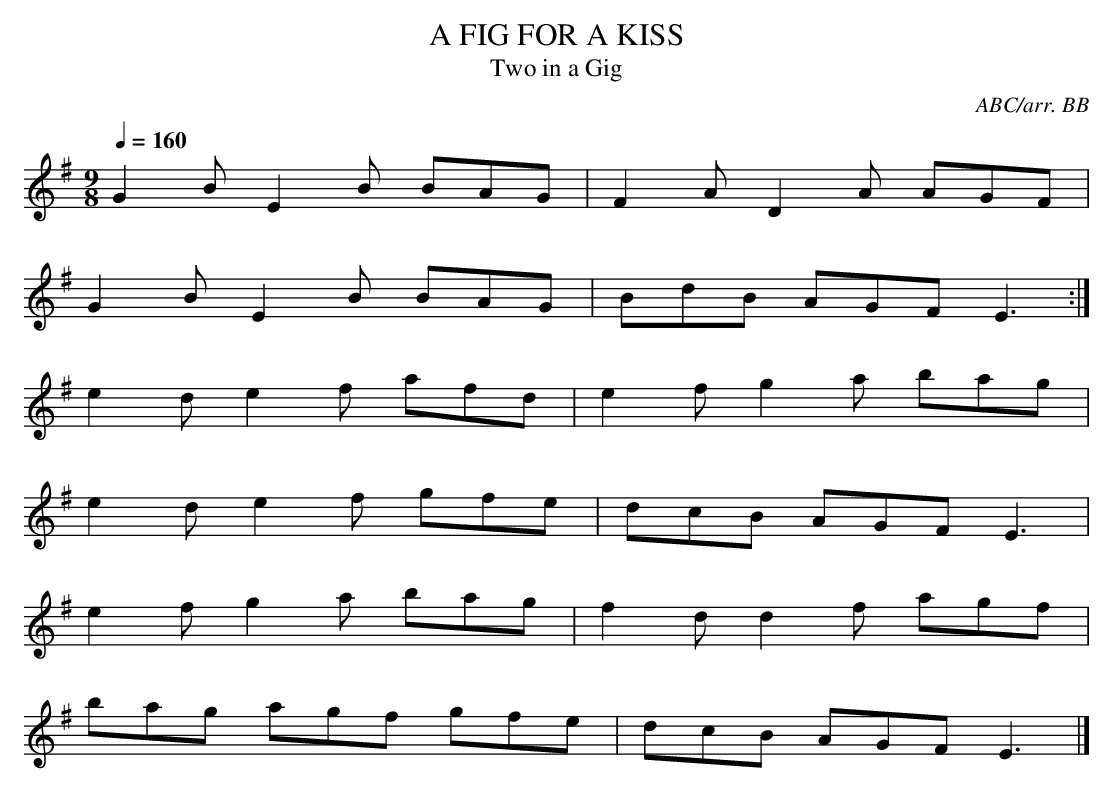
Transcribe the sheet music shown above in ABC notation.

X:1
T:FIG FOR A KISS, A
T:Two in a Gig
C:ABC/arr. BB
Q:1/4=160
L:1/8
M:9/8
K:Em
G2B E2B BAG|F2A D2A AGF|
G2B E2B BAG|BdB AGF E3:|
e2d e2f afd|e2f g2a bag|
e2d e2f gfe|dcB AGF E3|
e2f g2a bag|f2d d2f agf|
bag agf gfe|dcB AGF E3|]
